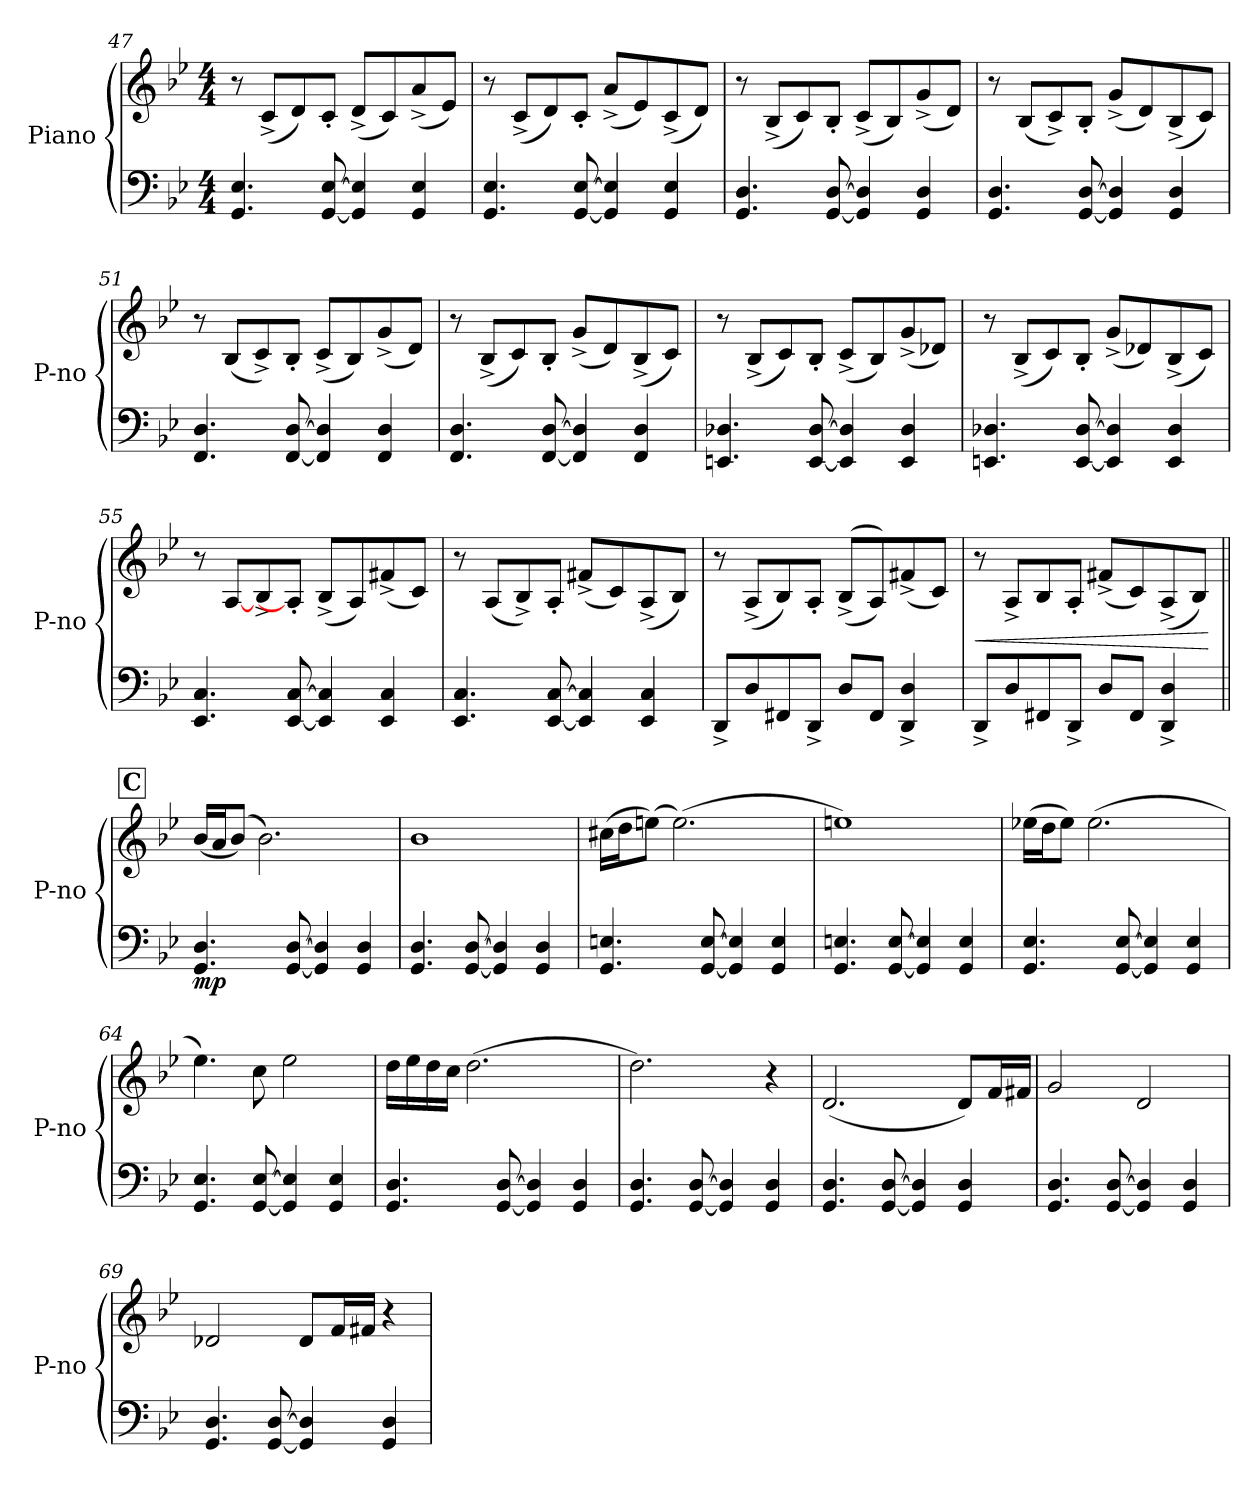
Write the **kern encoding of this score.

**kern	**kern	**dynam
*part1	*part1	*part1
*staff2	*staff1	*staff1/2
*I"Piano	*	*
*I'P-no	*	*
*clefF4	*clefG2	*
*k[b-e-]	*k[b-e-]	*
*M4/4	*M4/4	*
=47	=47	=47
4.GG/ 4.E-/	8r	.
.	(<8c^/L	.
.	8d/)	.
[8GG/ [8E-/	8c'/J	.
4GG/] 4E-/]	(<8d^/L	.
.	8c/)	.
4GG/ 4E-/	(<8a^/	.
.	8e-/J)	.
=48	=48	=48
4.GG/ 4.E-/	8r	.
.	(<8c^/L	.
.	8d/)	.
[8GG/ [8E-/	8c'/J	.
4GG/] 4E-/]	(<8a^/L	.
.	8e-/)	.
4GG/ 4E-/	(<8c^/	.
.	8d/J)	.
!!LO:LB:g=z
=49	=49	=49
4.GG/ 4.D/	8r	.
.	(<8B-^/L	.
.	8c/)	.
[8GG/ [8D/	8B-'/J	.
4GG/] 4D/]	(<8c^/L	.
.	8B-/)	.
4GG/ 4D/	(<8g^/	.
.	8d/J)	.
=50	=50	=50
4.GG/ 4.D/	8r	.
.	(<8B-/L	.
.	8c^/)	.
[8GG/ [8D/	8B-'/J	.
4GG/] 4D/]	(<8g^/L	.
.	8d/)	.
4GG/ 4D/	(<8B-^/	.
.	8c/J)	.
=51	=51	=51
4.FF/ 4.D/	8r	.
.	(<8B-/L	.
.	8c^/)	.
[8FF/ [8D/	8B-'/J	.
4FF/] 4D/]	(<8c^/L	.
.	8B-/)	.
4FF/ 4D/	(<8g^/	.
.	8d/J)	.
=52	=52	=52
4.FF/ 4.D/	8r	.
.	(<8B-^/L	.
.	8c/)	.
[8FF/ [8D/	8B-'/J	.
4FF/] 4D/]	(<8g^/L	.
.	8d/)	.
4FF/ 4D/	(<8B-^/	.
.	8c/J)	.
!!LO:LB:g=z
=53	=53	=53
4.EEn/ 4.D-X/	8r	.
.	(<8B-^/L	.
.	8c/)	.
[8EE/ [8D-/	8B-'/J	.
4EE/] 4D-/]	(<8c^/L	.
.	8B-/)	.
4EE/ 4D-/	(<8g^/	.
.	8d-X/J)	.
=54	=54	=54
4.EEn/ 4.D-X/	8r	.
.	(<8B-^/L	.
.	8c/)	.
[8EE/ [8D-/	8B-'/J	.
4EE/] 4D-/]	(<8g^/L	.
.	8d-X/)	.
4EE/ 4D-/	(<8B-^/	.
.	8c/J)	.
=55	=55	=55
4.EE-/ 4.C/	8r	.
.	[8A/L	.
.	8B-^/	.
[8EE-/ [8C/	8A'/J]	.
4EE-/] 4C/]	(<8B-^/L	.
.	8A/)	.
4EE-/ 4C/	(<8f#X^/	.
.	8c/J)	.
!!LO:LB:g=z
=56	=56	=56
4.EE-/ 4.C/	8r	.
.	(<8A/L	.
.	8B-^/)	.
[8EE-/ [8C/	8A'/J	.
4EE-/] 4C/]	(<8f#X^/L	.
.	8c/)	.
4EE-/ 4C/	(<8A^/	.
.	8B-/J)	.
=57	=57	=57
8DD^/L	8r	.
8D/	(<8A^/L	.
8FF#X/	8B-/)	.
8DD^/J	8A'/J	.
8D/L	(<(<8B-^/L	.
8FF#/J	8A/))	.
4DD/^ 4D/^	(<8f#X^/	.
.	8c/J)	.
=58	=58	=58
!	!	!LO:HP:b
8DD^/L	8r	<
8D/	8A^/L	.
8FF#X/	8B-/	.
8DD^/J	8A'/J	.
8D/L	(<8f#X^/L	.
8FF#/J	8c/)	.
4DD/^ 4D/^	(<8A^/	.
.	8B-/J)	.
.	.	[
!!LO:REH:place=s1:a:B:fs=14:t=C
=59||	=59||	=59||
!	!	!LO:DY:b=2
4.GG/ 4.D/	(<16b-/LL	mp
.	16a/J	.
.	(>8b-/J)	.
.	2.b-\)	.
[8GG/ [8D/	.	.
4GG/] 4D/]	.	.
4GG/ 4D/	.	.
!!LO:LB:g=z
=60	=60	=60
4.GG/ 4.D/	1b-	.
[8GG/ [8D/	.	.
4GG/] 4D/]	.	.
4GG/ 4D/	.	.
=61	=61	=61
4.GG/ 4.En/	(>16cc#X\LL	.
.	16dd\J	.
.	(>8een\J)	.
.	(>2.ee\)	.
[8GG/ [8E/	.	.
4GG/] 4E/]	.	.
4GG/ 4E/	.	.
=62	=62	=62
4.GG/ 4.En/	1een)	.
[8GG/ [8E/	.	.
4GG/] 4E/]	.	.
4GG/ 4E/	.	.
=63	=63	=63
4.GG/ 4.E-/	(>16ee-X\LL	.
.	16dd\J	.
.	8ee-\J)	.
.	(>2.ee-\	.
[8GG/ [8E-/	.	.
4GG/] 4E-/]	.	.
4GG/ 4E-/	.	.
=64	=64	=64
4.GG/ 4.E-/	4.ee-\)	.
[8GG/ [8E-/	8cc\	.
4GG/] 4E-/]	2ee-\	.
4GG/ 4E-/	.	.
!!LO:LB:g=z
=65	=65	=65
4.GG/ 4.D/	16dd\LL	.
.	16ee-\	.
.	16dd\	.
.	16cc\JJ	.
.	(>2.dd\	.
[8GG/ [8D/	.	.
4GG/] 4D/]	.	.
4GG/ 4D/	.	.
=66	=66	=66
4.GG/ 4.D/	2.dd\)	.
[8GG/ [8D/	.	.
4GG/] 4D/]	.	.
4GG/ 4D/	4r	.
=67	=67	=67
4.GG/ 4.D/	(<2.d/	.
[8GG/ [8D/	.	.
4GG/] 4D/]	.	.
4GG/ 4D/	8d/L)	.
.	16f/L	.
.	16f#X/JJ	.
=68	=68	=68
4.GG/ 4.D/	2g/	.
[8GG/ [8D/	.	.
4GG/] 4D/]	2d/	.
4GG/ 4D/	.	.
=69	=69	=69
4.GG/ 4.D/	2d-X/	.
[8GG/ [8D/	.	.
4GG/] 4D/]	8d-/L	.
.	16f/L	.
.	16f#X/JJ	.
4GG/ 4D/	4r	.
=	=	=
*-	*-	*-
